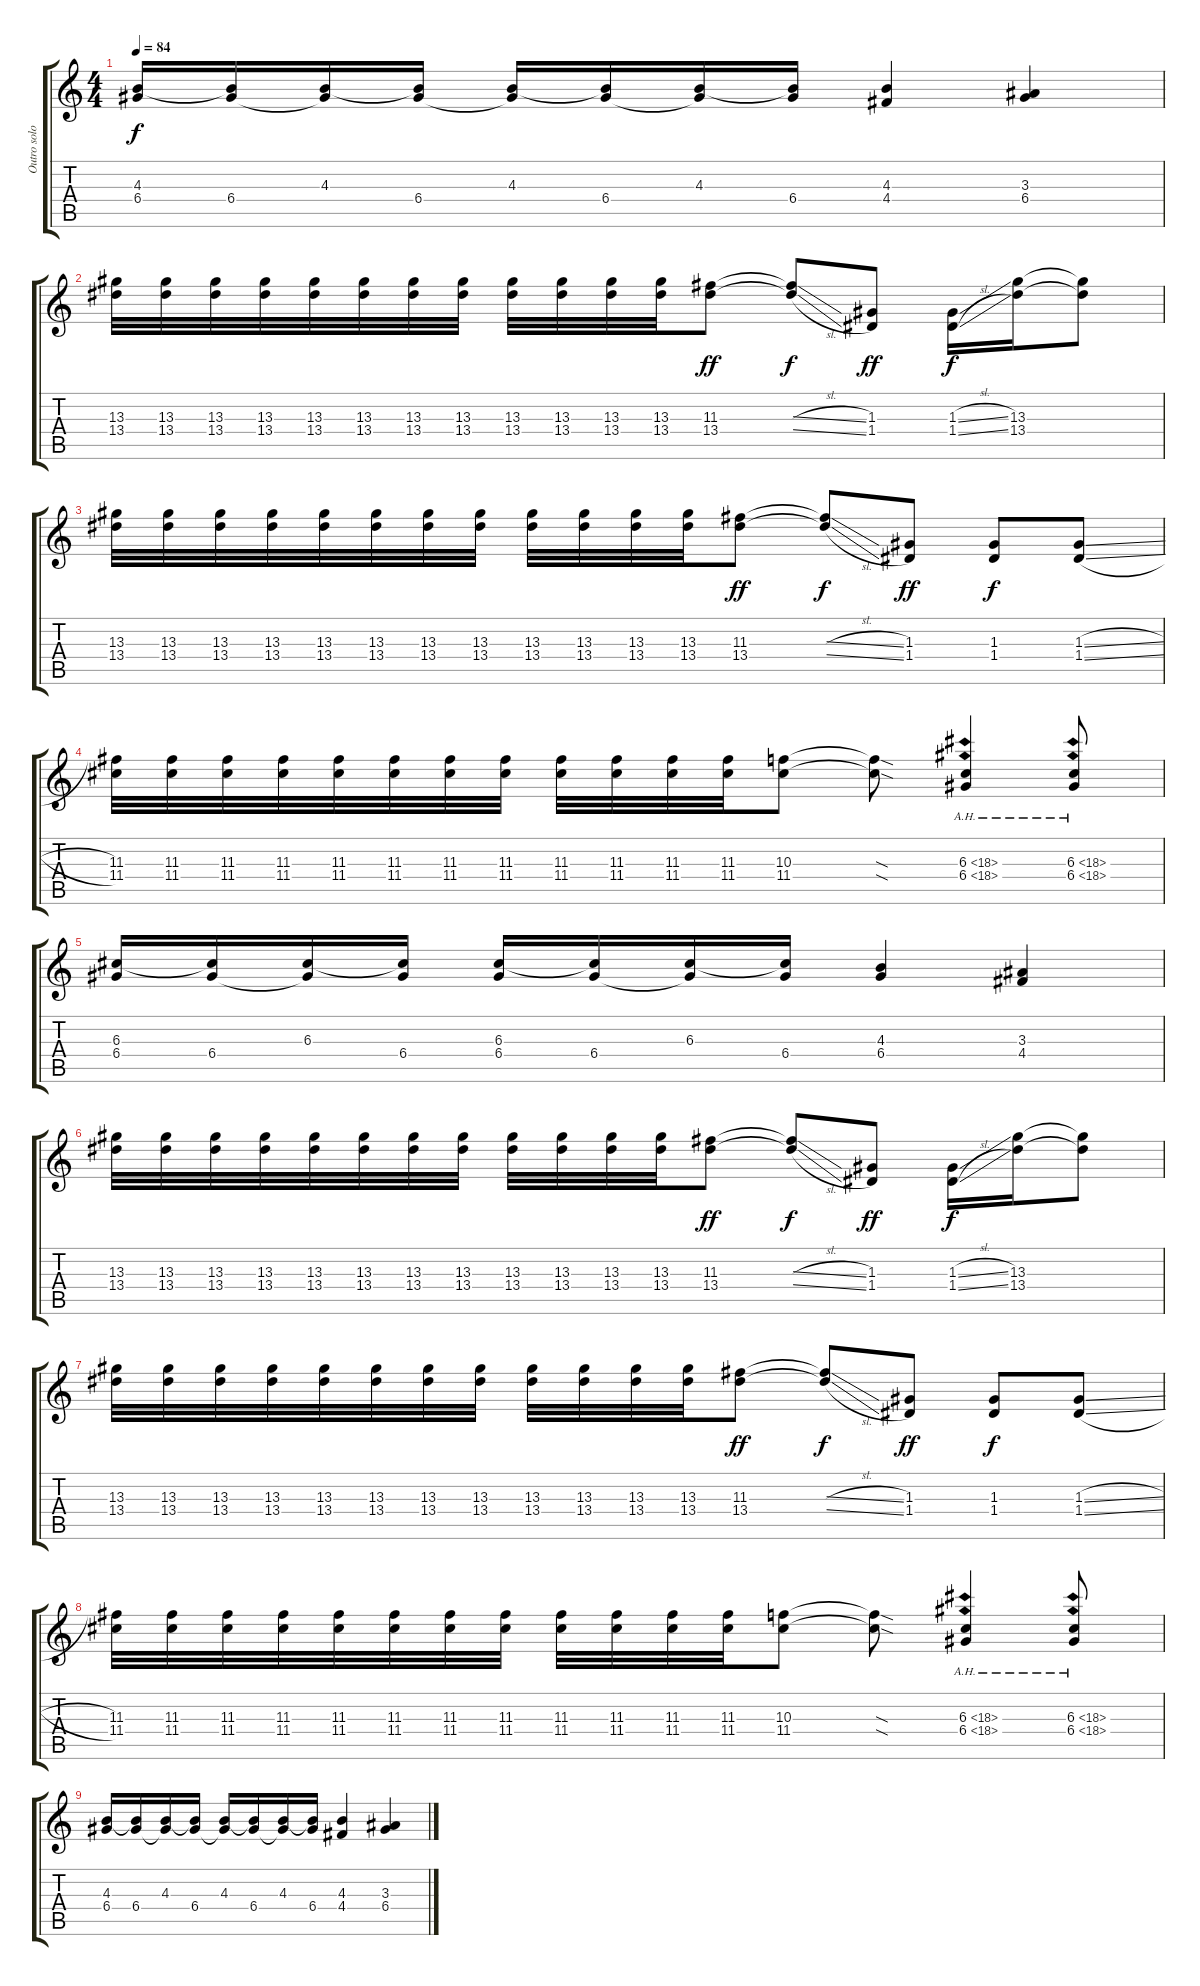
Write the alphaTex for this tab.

\track ("Outro solo Guitar" "Outro solo") {instrument distortionguitar}
\staff {score tabs}
\tuning (E4 B3 G3 D3 A2 E2) {hide}
\ts (4 4)
\tempo 84
\clef g2
\ks c
(4.3 6.4).16{dy f} (4.3{t} 6.4).16 (4.3 6.4{t}).16 (4.3{t} 6.4).16 (4.3 6.4{t}).16 (4.3{t} 6.4).16 (4.3 6.4{t}).16 (4.3{t} 6.4).16 (4.3 4.4).4 (3.3 6.4).4 |
(13.3 13.4).32 (13.3 13.4).32 (13.3 13.4).32 (13.3 13.4).32 (13.3 13.4).32 (13.3 13.4).32 (13.3 13.4).32 (13.3 13.4).32 (13.3 13.4).32{volume 0} (13.3 13.4).32 (13.3 13.4).32 (13.3 13.4).32 (11.3 13.4).8{dy ff} (11.3{sl t} 13.4{sl t}).8{dy f} (1.3 1.4).8{dy ff} (1.3{sl} 1.4{sl}).16{dy f} (13.3 13.4).16 (13.3{t} 13.4{t}).8 |
(13.3 13.4).32 (13.3 13.4).32 (13.3 13.4).32 (13.3 13.4).32 (13.3 13.4).32 (13.3 13.4).32 (13.3 13.4).32 (13.3 13.4).32 (13.3 13.4).32 (13.3 13.4).32 (13.3 13.4).32 (13.3 13.4).32 (11.3 13.4).8{dy ff} (11.3{sl t} 13.4{sl t}).8{dy f} (1.3 1.4).8{dy ff} (1.3 1.4).8{dy f} (1.3{sl} 1.4{sl}).8 |
(11.3 11.4).32 (11.3 11.4).32 (11.3 11.4).32 (11.3 11.4).32 (11.3 11.4).32 (11.3 11.4).32 (11.3 11.4).32 (11.3 11.4).32 (11.3 11.4).32 (11.3 11.4).32 (11.3 11.4).32 (11.3 11.4).32 (10.3 11.4).8 (10.3{sod t} 11.4{sod t}).8 (6.3{ah 12} 6.4{ah 12}).4 (6.3{ah 12} 6.4{ah 12}).8 |
(6.3 6.4).16 (6.3{t} 6.4).16 (6.3 6.4{t}).16 (6.3{t} 6.4).16 (6.3 6.4).16 (6.3{t} 6.4).16 (6.3 6.4{t}).16 (6.3{t} 6.4).16 (4.3 6.4).4 (3.3 4.4).4 |
(13.3 13.4).32 (13.3 13.4).32 (13.3 13.4).32 (13.3 13.4).32 (13.3 13.4).32 (13.3 13.4).32 (13.3 13.4).32 (13.3 13.4).32 (13.3 13.4).32 (13.3 13.4).32 (13.3 13.4).32 (13.3 13.4).32 (11.3 13.4).8{dy ff} (11.3{sl t} 13.4{sl t}).8{dy f} (1.3 1.4).8{dy ff} (1.3{sl} 1.4{sl}).16{dy f} (13.3 13.4).16 (13.3{t} 13.4{t}).8 |
(13.3 13.4).32 (13.3 13.4).32 (13.3 13.4).32 (13.3 13.4).32 (13.3 13.4).32 (13.3 13.4).32 (13.3 13.4).32 (13.3 13.4).32 (13.3 13.4).32 (13.3 13.4).32 (13.3 13.4).32 (13.3 13.4).32 (11.3 13.4).8{dy ff} (11.3{sl t} 13.4{sl t}).8{dy f} (1.3 1.4).8{dy ff} (1.3 1.4).8{dy f} (1.3{sl} 1.4{sl}).8 |
(11.3 11.4).32 (11.3 11.4).32 (11.3 11.4).32 (11.3 11.4).32 (11.3 11.4).32 (11.3 11.4).32 (11.3 11.4).32 (11.3 11.4).32 (11.3 11.4).32 (11.3 11.4).32 (11.3 11.4).32 (11.3 11.4).32 (10.3 11.4).8 (10.3{sod t} 11.4{sod t}).8 (6.3{ah 12} 6.4{ah 12}).4 (6.3{ah 12} 6.4{ah 12}).8 |
(4.3 6.4).16 (4.3{t} 6.4).16 (4.3 6.4{t}).16 (4.3{t} 6.4).16 (4.3 6.4{t}).16 (4.3{t} 6.4).16 (4.3 6.4{t}).16 (4.3{t} 6.4).16 (4.3 4.4).4 (3.3 6.4).4
